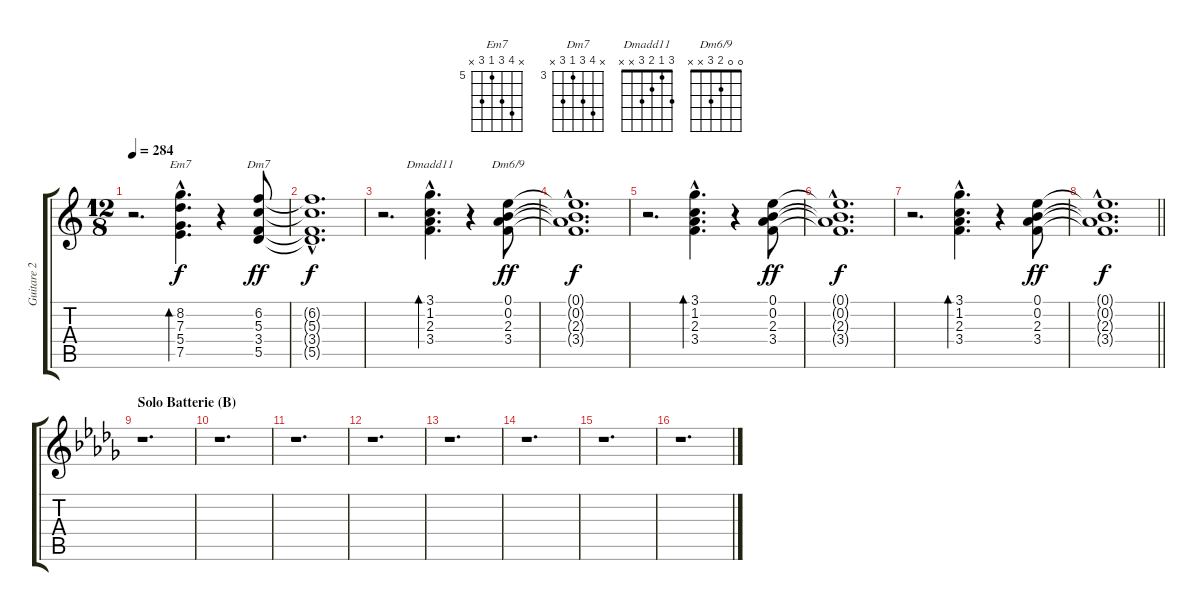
\track ("Guitare 2" "Guitare 2") {instrument acousticguitarnylon}
\staff {score tabs}
\tuning (E4 B3 G3 D3 A2 E2) {hide}
\chord ("Em7" x 8 7 5 7 x) {firstfret 5}
\chord ("Dm7" x 6 5 3 5 x) {firstfret 3}
\chord ("Dmadd11" 3 1 2 3 x x)
\chord ("Dm6/9" 0 0 2 3 x x)
\ts (12 8)
\tempo 284
\clef g2
\ks c
r.2{d dy f} (8.2{hac} 7.3{hac} 5.4{hac} 7.5{hac}).4{d bd 60 ch "Em7"} r.4 (6.2 5.3 3.4 5.5).8{ch "Dm7" dy ff} |
(6.2{hac t} 5.3{hac t} 3.4{hac t} 5.5{hac t}).1{d dy f} |
r.2{d} (3.1{hac} 1.2{hac} 2.3{hac} 3.4{hac}).4{d bd 60 ch "Dmadd11"} r.4 (0.1 0.2 2.3 3.4).8{ch "Dm6/9" dy ff} |
(0.1{hac t} 0.2{hac t} 2.3{hac t} 3.4{hac t}).1{d dy f} |
r.2{d} (3.1{hac} 1.2{hac} 2.3{hac} 3.4{hac}).4{d bd 60} r.4 (0.1 0.2 2.3 3.4).8{dy ff} |
(0.1{hac t} 0.2{hac t} 2.3{hac t} 3.4{hac t}).1{d dy f} |
r.2{d} (3.1{hac} 1.2{hac} 2.3{hac} 3.4{hac}).4{d bd 60} r.4 (0.1 0.2 2.3 3.4).8{dy ff} |
\barLineRight lightlight
(0.1{hac t} 0.2{hac t} 2.3{hac t} 3.4{hac t}).1{d dy f} |
\section ("" "Solo Batterie (B)")
\ks db
r.1{d} |
r.1{d} |
r.1{d} |
r.1{d} |
r.1{d} |
r.1{d} |
r.1{d} |
r.1{d}
